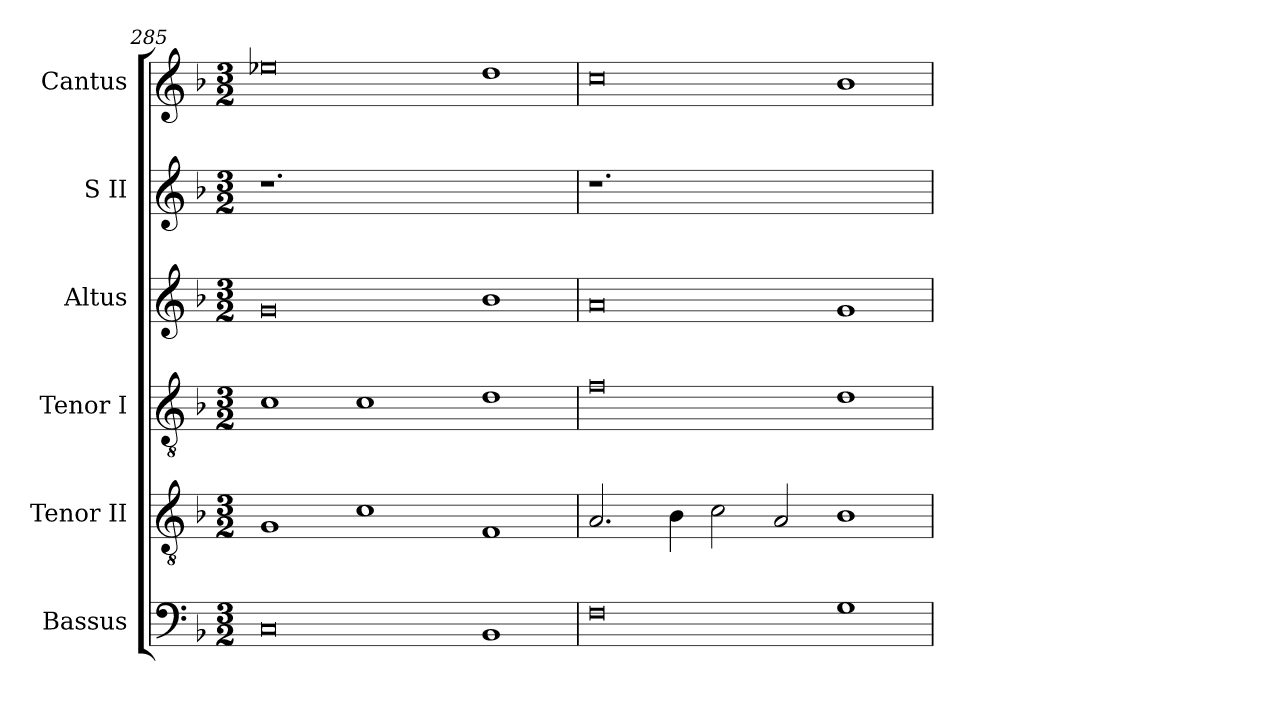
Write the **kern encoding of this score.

**kern	**kern	**kern	**kern	**kern	**kern
*part6	*part5	*part4	*part3	*part2	*part1
*staff6	*staff5	*staff4	*staff3	*staff2	*staff1
*I"Bassus	*I"Tenor II	*I"Tenor I	*I"Altus	*I"S II	*I"Cantus
*I'B	*I'T II	*I'T I	*I'A	*	*
!!LO:PB:g=z
*clefF4	*clefGv2	*clefGv2	*clefG2	*clefG2	*clefG2
*k[b-]	*k[b-]	*k[b-]	*k[b-]	*k[b-]	*k[b-]
*F:	*F:	*F:	*F:	*F:	*F:
*M3/2	*M3/2	*M3/2	*M3/2	*M3/2	*M3/2
=285	=285	=285	=285	=285	=285
0C	1G	1c	0g	1.r	0ee-X
.	1c	1c	.	.	.
.	.	.	.	1.ryy	.
1BB-	1F	1d	1b-	.	1dd
=286	=286	=286	=286	=286	=286
0F	2.A/	0f	0a	1.r	0cc
.	4B-\	.	.	.	.
.	2c\	.	.	.	.
.	2A/	.	.	1.ryy	.
1G	1B-	1d	1g	.	1b-
=	=	=	=	=	=
*-	*-	*-	*-	*-	*-
